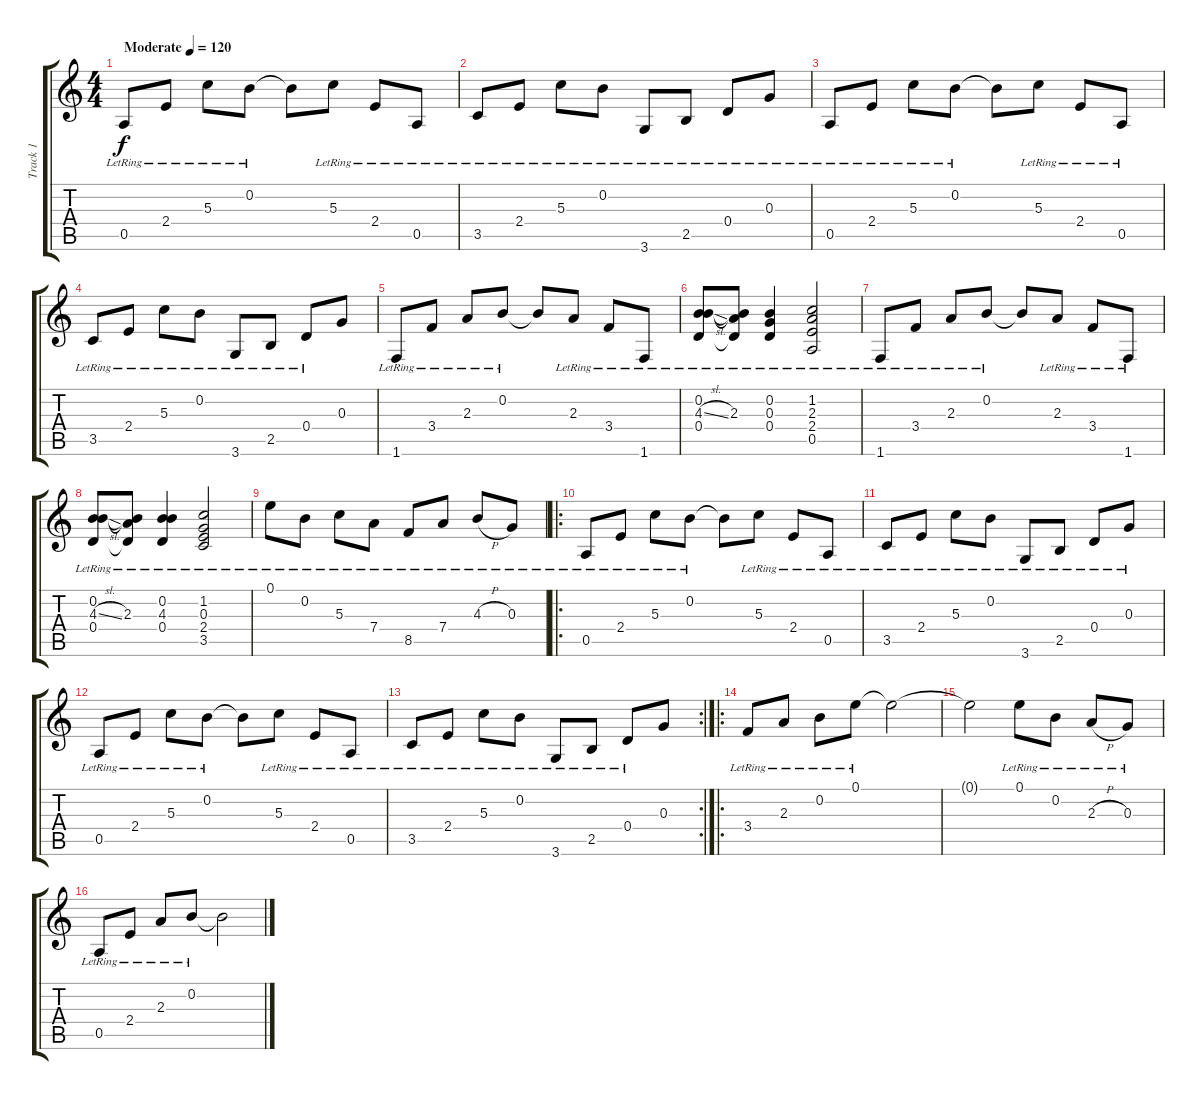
\track ("Track 1" "Track 1") {instrument acousticguitarsteel}
\staff {score tabs}
\tuning (E4 B3 G3 D3 A2 E2) {hide}
\ts (4 4)
\tempo (120 "Moderate")
\clef g2
\ks c
0.5{lr}.8{dy f instrument acousticguitarsteel} 2.4{lr}.8 5.3{lr}.8 0.2{lr}.8 0.2{t}.8 5.3{lr}.8 2.4{lr}.8 0.5{lr}.8 |
3.5{lr}.8 2.4{lr}.8 5.3{lr}.8 0.2{lr}.8 3.6{lr}.8 2.5{lr}.8 0.4{lr}.8 0.3{lr}.8 |
0.5{lr}.8 2.4{lr}.8 5.3{lr}.8 0.2{lr}.8 0.2{t}.8 5.3{lr}.8 2.4{lr}.8 0.5{lr}.8 |
3.5{lr}.8 2.4{lr}.8 5.3{lr}.8 0.2{lr}.8 3.6{lr}.8 2.5{lr}.8 0.4{lr}.8 0.3.8 |
1.6{lr}.8 3.4{lr}.8 2.3{lr}.8 0.2{lr}.8 0.2{t}.8 2.3{lr}.8 3.4{lr}.8 1.6{lr}.8 |
(0.2{lr} 4.3{sl lr} 0.4{lr}).8 (0.2{t} 2.3{lr} 0.4{t}).8 (0.2{lr} 0.3{lr} 0.4{lr}).4 (1.2{lr} 2.3{lr} 2.4{lr} 0.5{lr}).2 |
1.6{lr}.8 3.4{lr}.8 2.3{lr}.8 0.2{lr}.8 0.2{t}.8 2.3{lr}.8 3.4{lr}.8 1.6{lr}.8 |
(0.2{lr} 4.3{sl lr} 0.4).8 (0.2{t} 2.3{lr} 0.4{t}).8 (0.2{lr} 4.3{lr} 0.4{lr}).4 (1.2{lr} 0.3{lr} 2.4{lr} 3.5{lr}).2 |
0.1{lr}.8 0.2{lr}.8 5.3{lr}.8 7.4{lr}.8 8.5{lr}.8 7.4{lr}.8 4.3{h lr}.8 0.3{lr}.8 |
\ro
0.5{lr}.8 2.4{lr}.8 5.3{lr}.8 0.2{lr}.8 0.2{t}.8 5.3{lr}.8 2.4{lr}.8 0.5{lr}.8 |
3.5{lr}.8 2.4{lr}.8 5.3{lr}.8 0.2{lr}.8 3.6{lr}.8 2.5{lr}.8 0.4{lr}.8 0.3{lr}.8 |
0.5{lr}.8 2.4{lr}.8 5.3{lr}.8 0.2{lr}.8 0.2{t}.8 5.3{lr}.8 2.4{lr}.8 0.5{lr}.8 |
\rc 2
3.5{lr}.8 2.4{lr}.8 5.3{lr}.8 0.2{lr}.8 3.6{lr}.8 2.5{lr}.8 0.4{lr}.8 0.3.8 |
\ro
3.4{lr}.8 2.3{lr}.8 0.2{lr}.8 0.1{lr}.8 0.1{t}.2 |
0.1{t}.2 0.1{lr}.8 0.2{lr}.8 2.3{h lr}.8 0.3{lr}.8 |
0.5{lr}.8 2.4{lr}.8 2.3{lr}.8 0.2{lr}.8 0.2{t}.2
